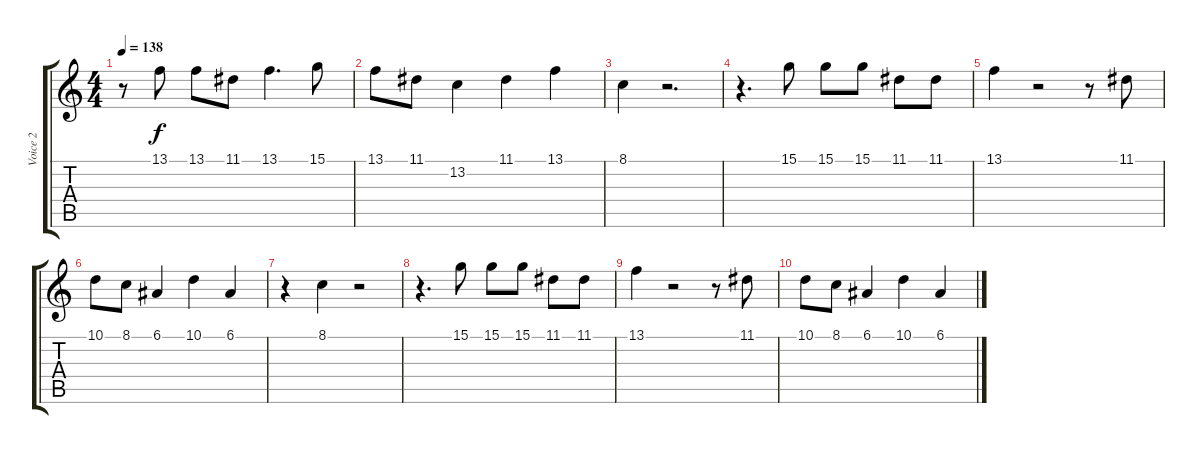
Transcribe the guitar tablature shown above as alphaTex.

\track ("Voice 2" "Voice 2") {instrument voiceoohs}
\staff {score tabs}
\tuning (E4 B3 G3 D3 A2 E2) {hide}
\ts (4 4)
\tempo 138
\clef g2
\ks c
r.8{dy f} 13.1.8 13.1.8 11.1.8 13.1.4{d} 15.1.8 |
13.1.8 11.1.8 13.2.4 11.1.4 13.1.4 |
8.1.4 r.2{d} |
r.4{d} 15.1.8 15.1.8 15.1.8 11.1.8 11.1.8 |
13.1.4 r.2 r.8 11.1.8 |
10.1.8 8.1.8 6.1.4 10.1.4 6.1.4 |
r.4 8.1.4 r.2 |
r.4{d} 15.1.8 15.1.8 15.1.8 11.1.8 11.1.8 |
13.1.4 r.2 r.8 11.1.8 |
10.1.8 8.1.8 6.1.4 10.1.4 6.1.4
